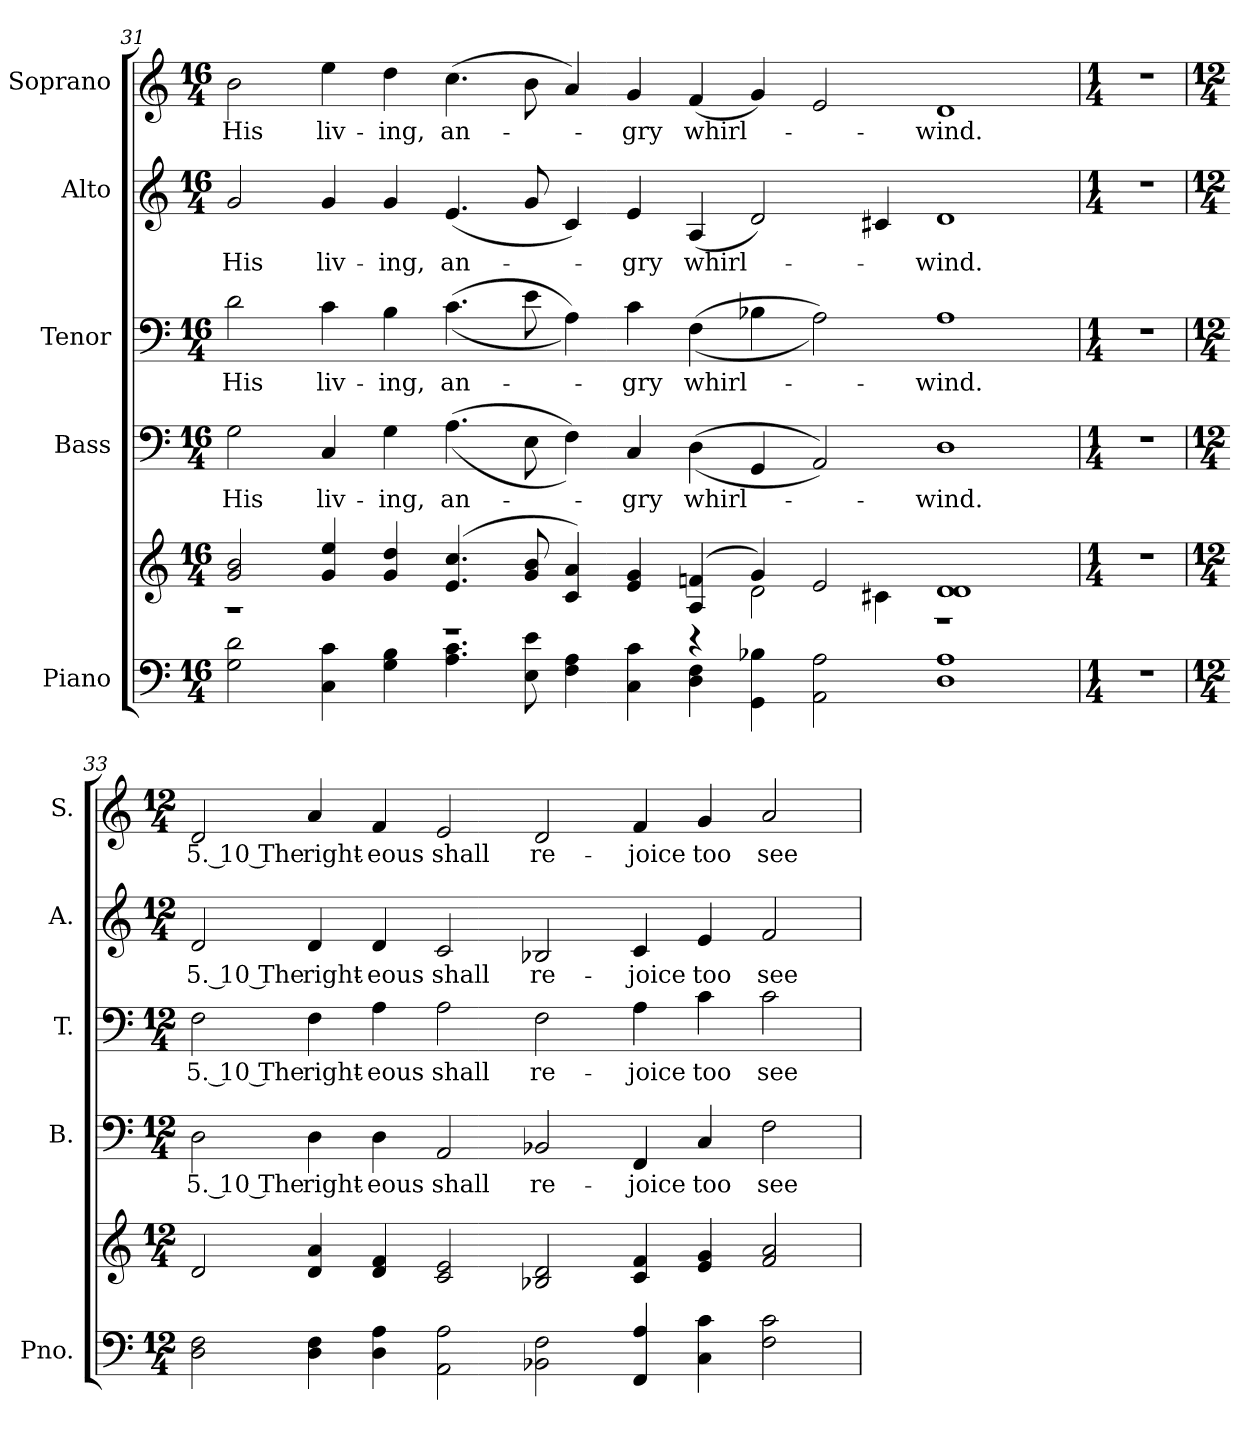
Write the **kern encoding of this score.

**kern	**kern	**kern	**text	**kern	**text	**kern	**text	**kern	**text
*part5	*part5	*part4	*part4	*part3	*part3	*part2	*part2	*part1	*part1
*staff6	*staff5	*staff4	*staff4	*staff3	*staff3	*staff2	*staff2	*staff1	*staff1
*I"Piano	*	*I"Bass	*	*I"Tenor	*	*I"Alto	*	*I"Soprano	*
*I'Pno.	*	*I'B.	*	*I'T.	*	*I'A.	*	*I'S.	*
!!LO:PB:g=z
*clefF4	*clefG2	*clefF4	*	*clefF4	*	*clefG2	*	*clefG2	*
*k[]	*k[]	*k[]	*	*k[]	*	*k[]	*	*k[]	*
*C:	*C:	*C:	*	*C:	*	*C:	*	*C:	*
*M16/4	*M16/4	*M16/4	*	*M16/4	*	*M16/4	*	*M16/4	*
=31	=31	=31	=31	=31	=31	=31	=31	=31	=31
*	*^	*	*	*	*	*	*	*	*
!	!	!	!	!LO:LY:b:color=#000000	!	!	!	!	!	!
!	!	!	!	!	!	!LO:LY:b:color=#000000	!	!	!	!
!	!	!	!	!	!	!	!	!LO:LY:b:color=#000000	!	!
!	!	!	!	!	!	!	!	!	!	!LO:LY:b:color=#000000
2Gi\ 2di	2gi/ 2bi	1r	2Gi\	His	2di\	His	2gi/	His	2bi\	His
!	!	!	!	!LO:LY:b:color=#000000	!	!	!	!	!	!
!	!	!	!	!	!	!LO:LY:b:color=#000000	!	!	!	!
!	!	!	!	!	!	!	!	!LO:LY:b:color=#000000	!	!
!	!	!	!	!	!	!	!	!	!	!LO:LY:b:color=#000000
4Ci\ 4ci	4gi/ 4eei	.	4Ci/	liv-	4ci\	liv-	4gi/	liv-	4eei\	liv-
!	!	!	!	!LO:LY:b:color=#000000	!	!	!	!	!	!
!	!	!	!	!	!	!LO:LY:b:color=#000000	!	!	!	!
!	!	!	!	!	!	!	!	!LO:LY:b:color=#000000	!	!
!	!	!	!	!	!	!	!	!	!	!LO:LY:b:color=#000000
4Gi\ 4Bi	4gi/ 4ddi	.	4Gi\	-ing,	4Bi\	-ing,	4gi/	-ing,	4ddi\	-ing,
!	!	!	!	!LO:LY:b:color=#000000	!	!	!	!	!	!
!	!	!	!	!	!	!LO:LY:b:color=#000000	!	!	!	!
!	!	!	!	!	!	!	!	!LO:LY:b:color=#000000	!	!
!	!	!	!	!	!	!	!	!	!	!LO:LY:b:color=#000000
4.Ai\ 4.ci	(4.ei/ 4.cci	1r	((4.Ai\	an-	((4.ci\	an-	(4.ei/	an-	(4.cci\	an-
8Ei\ 8ei	8gi/ 8bi	.	8Ei\	.	8ei\	.	8gi/	.	8bi\	.
4Fi\ 4Ai	4ci/ 4ai)	.	4Fi\))	.	4Ai\))	.	4ci/)	.	4ai/)	.
!	!	!	!	!LO:LY:b:color=#000000	!	!	!	!	!	!
!	!	!	!	!	!	!LO:LY:b:color=#000000	!	!	!	!
!	!	!	!	!	!	!	!	!LO:LY:b:color=#000000	!	!
!	!	!	!	!	!	!	!	!	!	!LO:LY:b:color=#000000
4Ci\ 4ci	4ei/ 4gi	.	4Ci/	-gry	4ci\	-gry	4ei/	-gry	4gi/	-gry
!	!	!	!	!LO:LY:b:color=#000000	!	!	!	!	!	!
!	!	!	!	!	!	!LO:LY:b:color=#000000	!	!	!	!
!	!	!	!	!	!	!	!	!LO:LY:b:color=#000000	!	!
!	!	!	!	!	!	!	!	!	!	!LO:LY:b:color=#000000
4Di\ 4Fi	(4Ai/ 4fni	4r	((4Di\	whirl-	((4Fi\	whirl-	(4Ai/	whirl-	(4fi/	whirl-
4GGi\ 4B-Xi	4gi/)	2di\	4GGi/	.	4B-Xi\	.	2di/)	.	4gi/)	.
2AAi\ 2Ai	2ei/	.	2AAi/))	.	2Ai\))	.	.	.	2ei/	.
.	.	4c#Xi\	.	.	.	.	4c#Xi/	.	.	.
!	!	!	!	!LO:LY:b:color=#000000	!	!	!	!	!	!
!	!	!	!	!	!	!LO:LY:b:color=#000000	!	!	!	!
!	!	!	!	!	!	!	!	!LO:LY:b:color=#000000	!	!
!	!	!	!	!	!	!	!	!	!	!LO:LY:b:color=#000000
1Di 1Ai	1di 1di	1r	1Di	-wind.	1Ai	-wind.	1di	-wind.	1di	-wind.
*	*v	*v	*	*	*	*	*	*	*	*
=32	=32	=32	=32	=32	=32	=32	=32	=32	=32
*M1/4	*M1/4	*M1/4	*	*M1/4	*	*M1/4	*	*M1/4	*
*	*^	*	*	*	*	*	*	*	*
!LO:N:vis=1	!LO:N:vis=1	!	!LO:N:vis=1	!	!LO:N:vis=1	!	!LO:N:vis=1	!	!LO:N:vis=1	!
*	*v	*v	*	*	*	*	*	*	*	*
4r	4r	4r	.	4r	.	4r	.	4r	.
!!LO:PB:g=z
=33	=33	=33	=33	=33	=33	=33	=33	=33	=33
*M12/4	*M12/4	*M12/4	*	*M12/4	*	*M12/4	*	*M12/4	*
!	!	!	!LO:LY:b:color=#000000	!	!	!	!	!	!
!	!	!	!	!	!LO:LY:b:color=#000000	!	!	!	!
!	!	!	!	!	!	!	!LO:LY:b:color=#000000	!	!
!	!	!	!	!	!	!	!	!	!LO:LY:b:color=#000000
2Di\ 2Fi	2di/	2Di\	5. 10 The	2Fi\	5. 10 The	2di/	5. 10 The	2di/	5. 10 The
!	!	!	!LO:LY:b:color=#000000	!	!	!	!	!	!
!	!	!	!	!	!LO:LY:b:color=#000000	!	!	!	!
!	!	!	!	!	!	!	!LO:LY:b:color=#000000	!	!
!	!	!	!	!	!	!	!	!	!LO:LY:b:color=#000000
4Di\ 4Fi	4di/ 4ai	4Di\	right-	4Fi\	right-	4di/	right-	4ai/	right-
!	!	!	!LO:LY:b:color=#000000	!	!	!	!	!	!
!	!	!	!	!	!LO:LY:b:color=#000000	!	!	!	!
!	!	!	!	!	!	!	!LO:LY:b:color=#000000	!	!
!	!	!	!	!	!	!	!	!	!LO:LY:b:color=#000000
4Di\ 4Ai	4di/ 4fi	4Di\	-eous	4Ai\	-eous	4di/	-eous	4fi/	-eous
!	!	!	!LO:LY:b:color=#000000	!	!	!	!	!	!
!	!	!	!	!	!LO:LY:b:color=#000000	!	!	!	!
!	!	!	!	!	!	!	!LO:LY:b:color=#000000	!	!
!	!	!	!	!	!	!	!	!	!LO:LY:b:color=#000000
2AAi\ 2Ai	2ci/ 2ei	2AAi/	shall	2Ai\	shall	2ci/	shall	2ei/	shall
!	!	!	!LO:LY:b:color=#000000	!	!	!	!	!	!
!	!	!	!	!	!LO:LY:b:color=#000000	!	!	!	!
!	!	!	!	!	!	!	!LO:LY:b:color=#000000	!	!
!	!	!	!	!	!	!	!	!	!LO:LY:b:color=#000000
2BB-Xi\ 2Fi	2B-Xi/ 2di	2BB-Xi/	re-	2Fi\	re-	2B-Xi/	re-	2di/	re-
!	!	!	!LO:LY:b:color=#000000	!	!	!	!	!	!
!	!	!	!	!	!LO:LY:b:color=#000000	!	!	!	!
!	!	!	!	!	!	!	!LO:LY:b:color=#000000	!	!
!	!	!	!	!	!	!	!	!	!LO:LY:b:color=#000000
4FFi/ 4Ai	4ci/ 4fi	4FFi/	-joice	4Ai\	-joice	4ci/	-joice	4fi/	-joice
!	!	!	!LO:LY:b:color=#000000	!	!	!	!	!	!
!	!	!	!	!	!LO:LY:b:color=#000000	!	!	!	!
!	!	!	!	!	!	!	!LO:LY:b:color=#000000	!	!
!	!	!	!	!	!	!	!	!	!LO:LY:b:color=#000000
4Ci\ 4ci	4ei/ 4gi	4Ci/	too	4ci\	too	4ei/	too	4gi/	too
!	!	!	!LO:LY:b:color=#000000	!	!	!	!	!	!
!	!	!	!	!	!LO:LY:b:color=#000000	!	!	!	!
!	!	!	!	!	!	!	!LO:LY:b:color=#000000	!	!
!	!	!	!	!	!	!	!	!	!LO:LY:b:color=#000000
2Fi\ 2ci	2fi/ 2ai	2Fi\	see	2ci\	see	2fi/	see	2ai/	see
=	=	=	=	=	=	=	=	=	=
*-	*-	*-	*-	*-	*-	*-	*-	*-	*-
